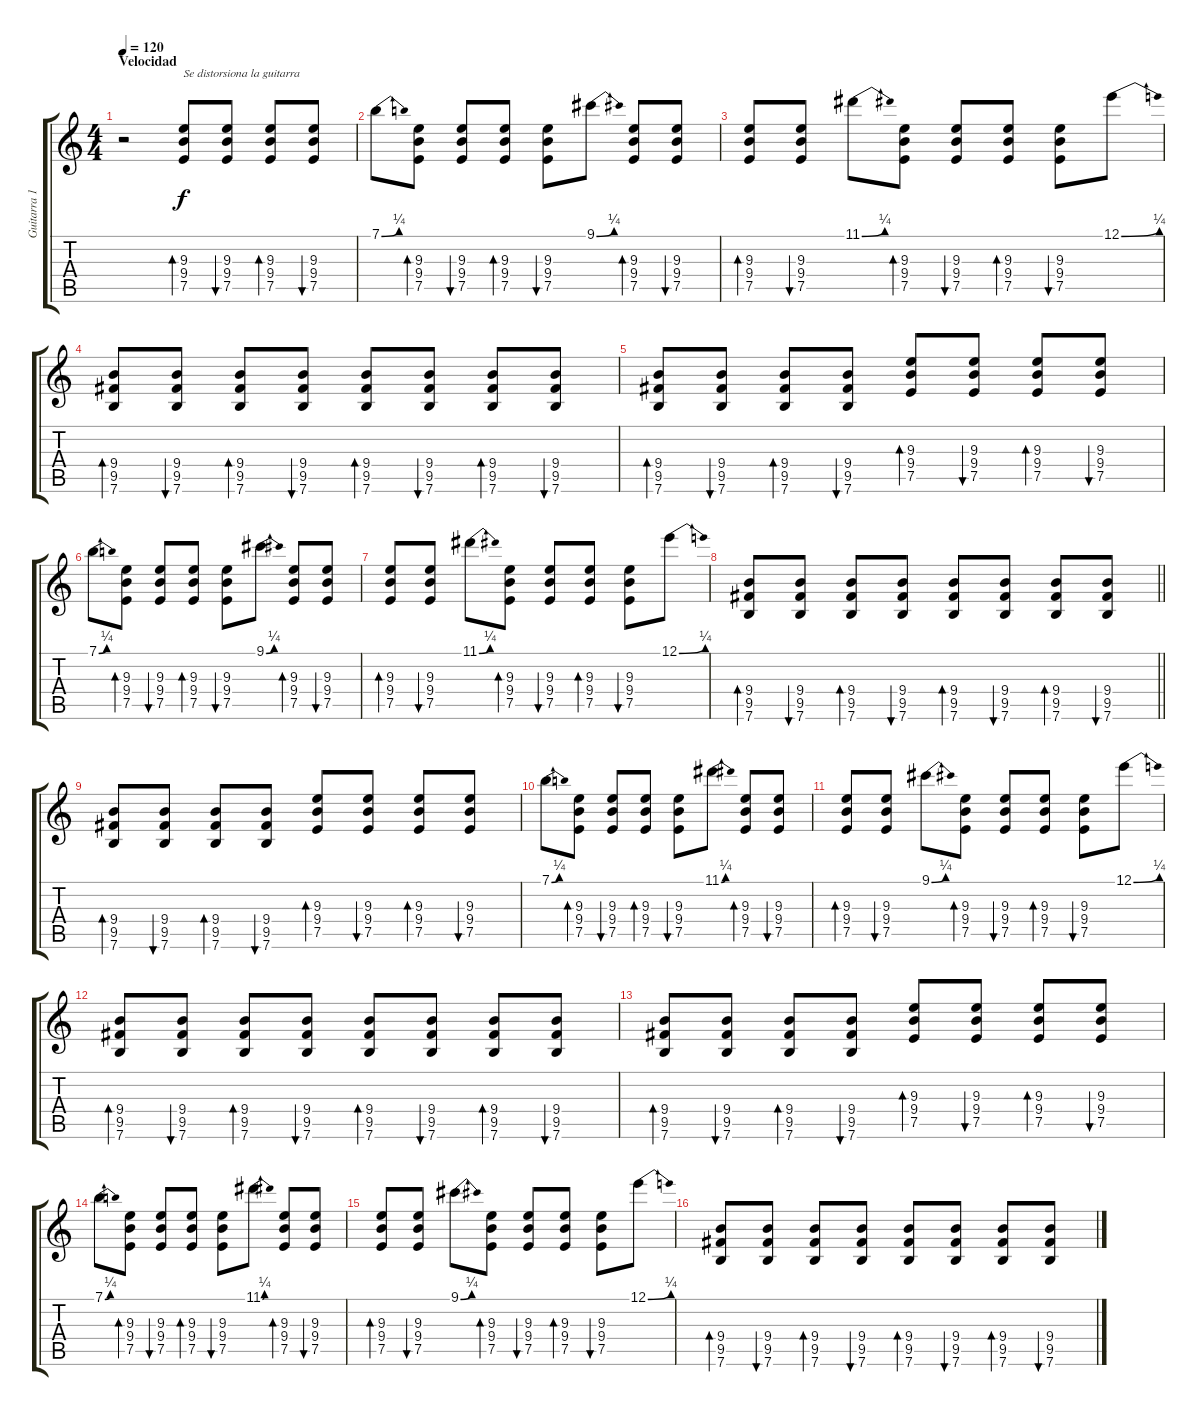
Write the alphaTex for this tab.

\track ("Guitarra 1" "Guitarra 1") {instrument acousticguitarsteel}
\staff {score tabs}
\tuning (E4 B3 G3 D3 A2 E2) {hide}
\ts (4 4)
\section ("" "Velocidad")
\tempo 120
\clef g2
\ks c
r.2{dy f} (9.3 9.4 7.5).8{bd 60 txt "Se distorsiona la guitarra" volume 10 instrument distortionguitar} (9.3 9.4 7.5).8{bu 60} (9.3 9.4 7.5).8{bd 60} (9.3 9.4 7.5).8{bu 60} |
7.1{be (bend 0 0 60 1)}.8 (9.3 9.4 7.5).8{bd 60} (9.3 9.4 7.5).8{bu 60} (9.3 9.4 7.5).8{bd 60} (9.3 9.4 7.5).8{bu 60} 9.1{be (bend 0 0 60 1)}.8 (9.3 9.4 7.5).8{bd 60} (9.3 9.4 7.5).8{bu 60} |
(9.3 9.4 7.5).8{bd 60} (9.3 9.4 7.5).8{bu 60} 11.1{be (bend 0 0 60 1)}.8 (9.3 9.4 7.5).8{bd 60} (9.3 9.4 7.5).8{bu 60} (9.3 9.4 7.5).8{bd 60} (9.3 9.4 7.5).8{bu 60} 12.1{be (bend 0 0 60 1)}.8 |
(9.4 9.5 7.6).8{bd 60} (9.4 9.5 7.6).8{bu 60} (9.4 9.5 7.6).8{bd 60} (9.4 9.5 7.6).8{bu 60} (9.4 9.5 7.6).8{bd 60} (9.4 9.5 7.6).8{bu 60} (9.4 9.5 7.6).8{bd 60} (9.4 9.5 7.6).8{bu 60} |
(9.4 9.5 7.6).8{bd 60} (9.4 9.5 7.6).8{bu 60} (9.4 9.5 7.6).8{bd 60} (9.4 9.5 7.6).8{bu 60} (9.3 9.4 7.5).8{bd 60} (9.3 9.4 7.5).8{bu 60} (9.3 9.4 7.5).8{bd 60} (9.3 9.4 7.5).8{bu 60} |
7.1{be (bend 0 0 60 1)}.8 (9.3 9.4 7.5).8{bd 60} (9.3 9.4 7.5).8{bu 60} (9.3 9.4 7.5).8{bd 60} (9.3 9.4 7.5).8{bu 60} 9.1{be (bend 0 0 60 1)}.8 (9.3 9.4 7.5).8{bd 60} (9.3 9.4 7.5).8{bu 60} |
(9.3 9.4 7.5).8{bd 60} (9.3 9.4 7.5).8{bu 60} 11.1{be (bend 0 0 60 1)}.8 (9.3 9.4 7.5).8{bd 60} (9.3 9.4 7.5).8{bu 60} (9.3 9.4 7.5).8{bd 60} (9.3 9.4 7.5).8{bu 60} 12.1{be (bend 0 0 60 1)}.8 |
\barLineRight lightlight
(9.4 9.5 7.6).8{bd 60} (9.4 9.5 7.6).8{bu 60} (9.4 9.5 7.6).8{bd 60} (9.4 9.5 7.6).8{bu 60} (9.4 9.5 7.6).8{bd 60} (9.4 9.5 7.6).8{bu 60} (9.4 9.5 7.6).8{bd 60} (9.4 9.5 7.6).8{bu 60} |
\section ("" "")
(9.4 9.5 7.6).8{bd 60} (9.4 9.5 7.6).8{bu 60} (9.4 9.5 7.6).8{bd 60} (9.4 9.5 7.6).8{bu 60} (9.3 9.4 7.5).8{bd 60} (9.3 9.4 7.5).8{bu 60} (9.3 9.4 7.5).8{bd 60} (9.3 9.4 7.5).8{bu 60} |
7.1{be (bend 0 0 60 1)}.8 (9.3 9.4 7.5).8{bd 60} (9.3 9.4 7.5).8{bu 60} (9.3 9.4 7.5).8{bd 60} (9.3 9.4 7.5).8{bu 60} 11.1{be (bend 0 0 60 1)}.8 (9.3 9.4 7.5).8{bd 60} (9.3 9.4 7.5).8{bu 60} |
(9.3 9.4 7.5).8{bd 60} (9.3 9.4 7.5).8{bu 60} 9.1{be (bend 0 0 60 1)}.8 (9.3 9.4 7.5).8{bd 60} (9.3 9.4 7.5).8{bu 60} (9.3 9.4 7.5).8{bd 60} (9.3 9.4 7.5).8{bu 60} 12.1{be (bend 0 0 60 1)}.8 |
(9.4 9.5 7.6).8{bd 60} (9.4 9.5 7.6).8{bu 60} (9.4 9.5 7.6).8{bd 60} (9.4 9.5 7.6).8{bu 60} (9.4 9.5 7.6).8{bd 60} (9.4 9.5 7.6).8{bu 60} (9.4 9.5 7.6).8{bd 60} (9.4 9.5 7.6).8{bu 60} |
(9.4 9.5 7.6).8{bd 60} (9.4 9.5 7.6).8{bu 60} (9.4 9.5 7.6).8{bd 60} (9.4 9.5 7.6).8{bu 60} (9.3 9.4 7.5).8{bd 60} (9.3 9.4 7.5).8{bu 60} (9.3 9.4 7.5).8{bd 60} (9.3 9.4 7.5).8{bu 60} |
7.1{be (bend 0 0 60 1)}.8 (9.3 9.4 7.5).8{bd 60} (9.3 9.4 7.5).8{bu 60} (9.3 9.4 7.5).8{bd 60} (9.3 9.4 7.5).8{bu 60} 11.1{be (bend 0 0 60 1)}.8 (9.3 9.4 7.5).8{bd 60} (9.3 9.4 7.5).8{bu 60} |
(9.3 9.4 7.5).8{bd 60} (9.3 9.4 7.5).8{bu 60} 9.1{be (bend 0 0 60 1)}.8 (9.3 9.4 7.5).8{bd 60} (9.3 9.4 7.5).8{bu 60} (9.3 9.4 7.5).8{bd 60} (9.3 9.4 7.5).8{bu 60} 12.1{be (bend 0 0 60 1)}.8 |
(9.4 9.5 7.6).8{bd 60} (9.4 9.5 7.6).8{bu 60} (9.4 9.5 7.6).8{bd 60} (9.4 9.5 7.6).8{bu 60} (9.4 9.5 7.6).8{bd 60} (9.4 9.5 7.6).8{bu 60} (9.4 9.5 7.6).8{bd 60} (9.4 9.5 7.6).8{bu 60}
